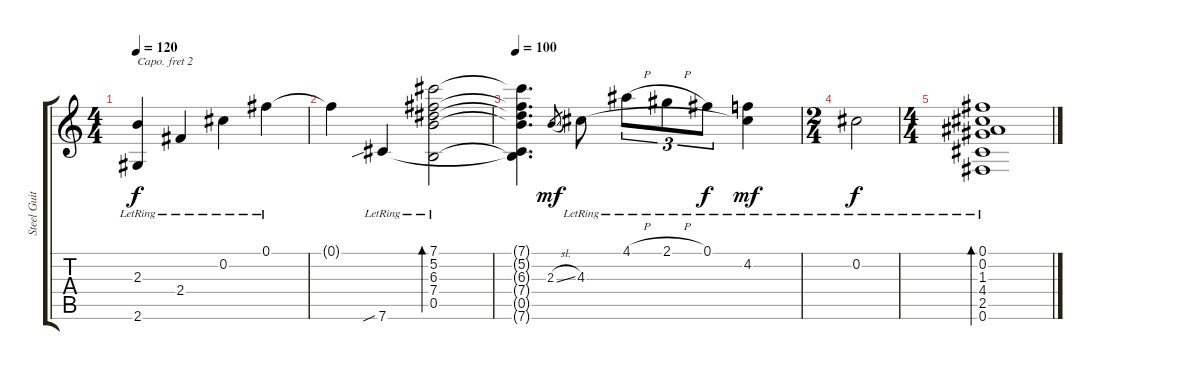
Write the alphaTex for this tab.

\track ("Steel Guitar" "Steel Guit") {instrument acousticguitarsteel}
\staff {score tabs}
\capo 2
\tuning (E4 B3 G3 D3 A2 E2) {hide}
\ts (4 4)
\tempo 120
\clef g2
\ks c
(2.3{lr} 2.6{lr}).4{dy f} 2.4{lr}.4 0.2{lr}.4 0.1{lr}.4 |
0.1{t}.4 7.6{sib lr}.4 (7.1{lr} 5.2{lr} 6.3{lr} 7.4{lr} 0.5).2{bd 240} |
\tempo 100
(7.1{t} 5.2{t} 6.3{t} 7.4{t} 0.5{t} 7.6{t}).4{d} 2.3{sl}.8{gr dy mf} 4.3{lr}.8 4.1{h lr}.8{tu (3 2)} 2.1{h lr}.8{tu (3 2)} 0.1{lr}.8{tu (3 2) dy f} (4.2{lr} 4.3{t}).4{dy mf} |
\ts (2 4)
0.2{lr}.2{dy f} |
\ts (4 4)
(0.1{lr} 0.2{lr} 1.3{lr} 4.4{lr} 2.5{lr} 0.6{lr}).1{bd 480}
